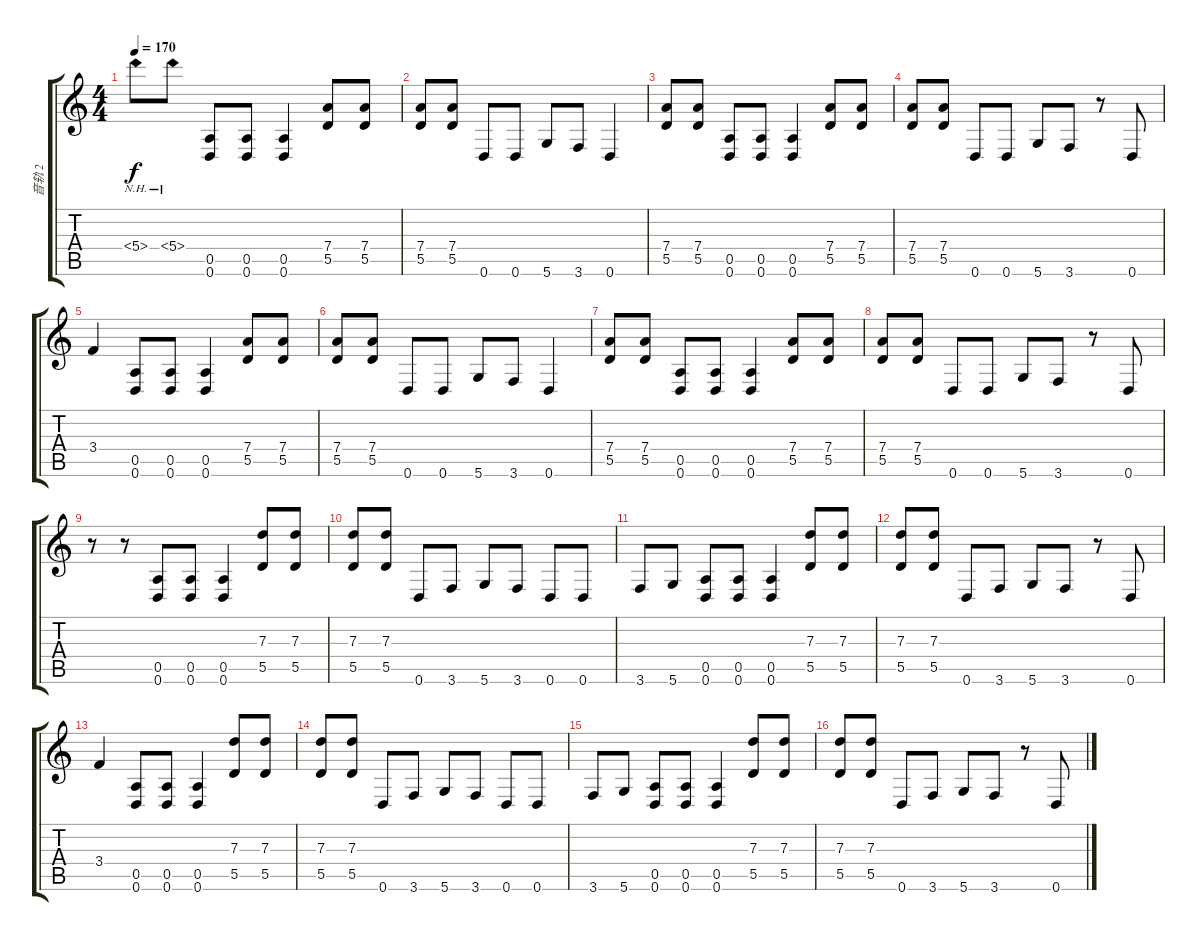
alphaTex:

\track ("音轨 2" "音轨 2") {instrument overdrivenguitar}
\staff {score tabs}
\tuning (E4 B3 G3 D3 A2 D2) {hide}
\ts (4 4)
\tempo 170
\clef g2
\ks c
5.4{nh}.8{dy f} 5.4{nh}.8 (0.5 0.6).8 (0.5 0.6).8 (0.5 0.6).4 (7.4 5.5).8 (7.4 5.5).8 |
(7.4 5.5).8 (7.4 5.5).8 0.6.8 0.6.8 5.6.8 3.6.8 0.6.4 |
(7.4 5.5).8 (7.4 5.5).8 (0.5 0.6).8 (0.5 0.6).8 (0.5 0.6).4 (7.4 5.5).8 (7.4 5.5).8 |
(7.4 5.5).8 (7.4 5.5).8 0.6.8 0.6.8 5.6.8 3.6.8 r.8 0.6.8 |
3.4.4 (0.5 0.6).8 (0.5 0.6).8 (0.5 0.6).4 (7.4 5.5).8 (7.4 5.5).8 |
(7.4 5.5).8 (7.4 5.5).8 0.6.8 0.6.8 5.6.8 3.6.8 0.6.4 |
(7.4 5.5).8 (7.4 5.5).8 (0.5 0.6).8 (0.5 0.6).8 (0.5 0.6).4 (7.4 5.5).8 (7.4 5.5).8 |
(7.4 5.5).8 (7.4 5.5).8 0.6.8 0.6.8 5.6.8 3.6.8 r.8 0.6.8 |
r.8 r.8 (0.5 0.6).8 (0.5 0.6).8 (0.5 0.6).4 (7.3 5.5).8 (7.3 5.5).8 |
(7.3 5.5).8 (7.3 5.5).8 0.6.8 3.6.8 5.6.8 3.6.8 0.6.8 0.6.8 |
3.6.8 5.6.8 (0.5 0.6).8 (0.5 0.6).8 (0.5 0.6).4 (7.3 5.5).8 (7.3 5.5).8 |
(7.3 5.5).8 (7.3 5.5).8 0.6.8 3.6.8 5.6.8 3.6.8 r.8 0.6.8 |
3.4.4 (0.5 0.6).8 (0.5 0.6).8 (0.5 0.6).4 (7.3 5.5).8 (7.3 5.5).8 |
(7.3 5.5).8 (7.3 5.5).8 0.6.8 3.6.8 5.6.8 3.6.8 0.6.8 0.6.8 |
3.6.8 5.6.8 (0.5 0.6).8 (0.5 0.6).8 (0.5 0.6).4 (7.3 5.5).8 (7.3 5.5).8 |
(7.3 5.5).8 (7.3 5.5).8 0.6.8 3.6.8 5.6.8 3.6.8 r.8 0.6.8
